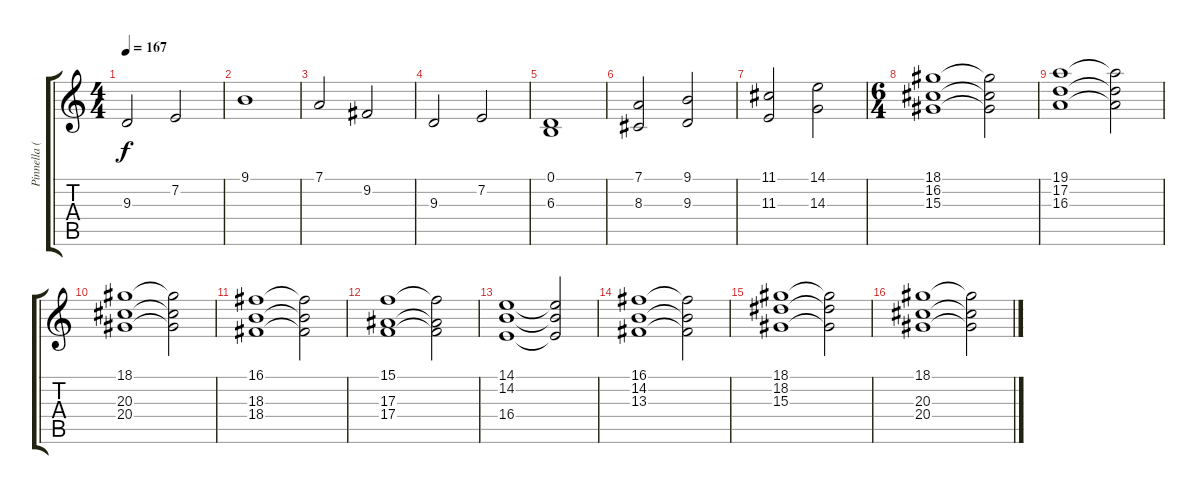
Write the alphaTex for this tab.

\track ("Pinnella (strings)" "Pinnella (") {instrument synthstrings1}
\staff {score tabs}
\tuning (D4 A3 F3 C3 G2 D2) {hide}
\ts (4 4)
\tempo 167
\clef g2
\ks c
9.3.2{dy f} 7.2.2 |
9.1.1 |
7.1.2 9.2.2 |
9.3.2 7.2.2 |
(0.1 6.3).1 |
(7.1 8.3).2 (9.1 9.3).2 |
(11.1 11.3).2 (14.1 14.3).2 |
\ts (6 4)
(18.1 16.2 15.3).1 (18.1{t} 16.2{t} 15.3{t}).2 |
(19.1 17.2 16.3).1 (19.1{t} 17.2{t} 16.3{t}).2 |
(18.1 20.3 20.4).1 (18.1{t} 20.3{t} 20.4{t}).2 |
(16.1 18.3 18.4).1 (16.1{t} 18.3{t} 18.4{t}).2 |
(15.1 17.3 17.4).1 (15.1{t} 17.3{t} 17.4{t}).2 |
(14.1 14.2 16.4).1 (14.1{t} 14.2{t} 16.4{t}).2 |
(16.1 14.2 13.3).1 (16.1{t} 14.2{t} 13.3{t}).2 |
(18.1 18.2 15.3).1 (18.1{t} 18.2{t} 15.3{t}).2 |
(18.1 20.3 20.4).1 (18.1{t} 20.3{t} 20.4{t}).2
